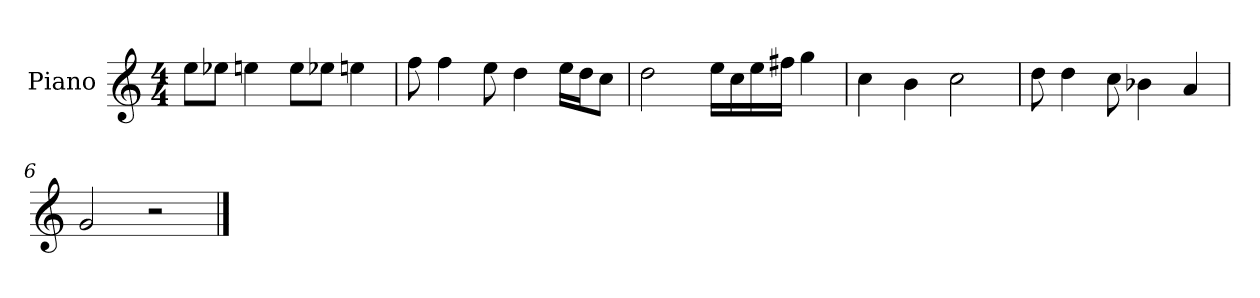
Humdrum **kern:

**kern
*part1
*staff1
*I"Piano
*I'P-no
*clefG2
*k[]
*M4/4
*MM90
=1
8ee\L
8ee-X\J
4een\
8ee\L
8ee-X\J
4een\
=2
8ff\
4ff\
8ee\
4dd\
16ee\LL
16dd\J
8cc\J
=3
2dd\
16ee\LL
16cc\
16ee\
16ff#X\JJ
4gg\
=4
4cc\
4b\
2cc\
=5
8dd\
4dd\
8cc\
4b-X\
4a/
=6
2g/
2r
==
*-
